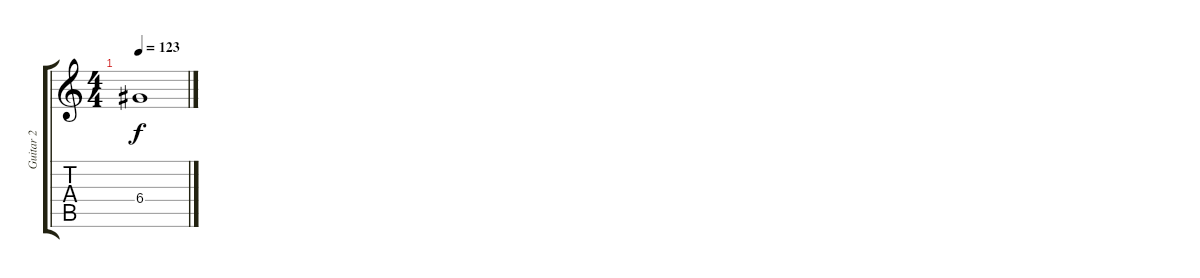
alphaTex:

\track ("Guitar 2" "Guitar 2") {instrument distortionguitar}
\staff {score tabs}
\tuning (E4 B3 G3 D3 A2 E2) {hide}
\ts (4 4)
\tempo 123
\clef g2
\ks c
6.4{t}.1{dy f}
